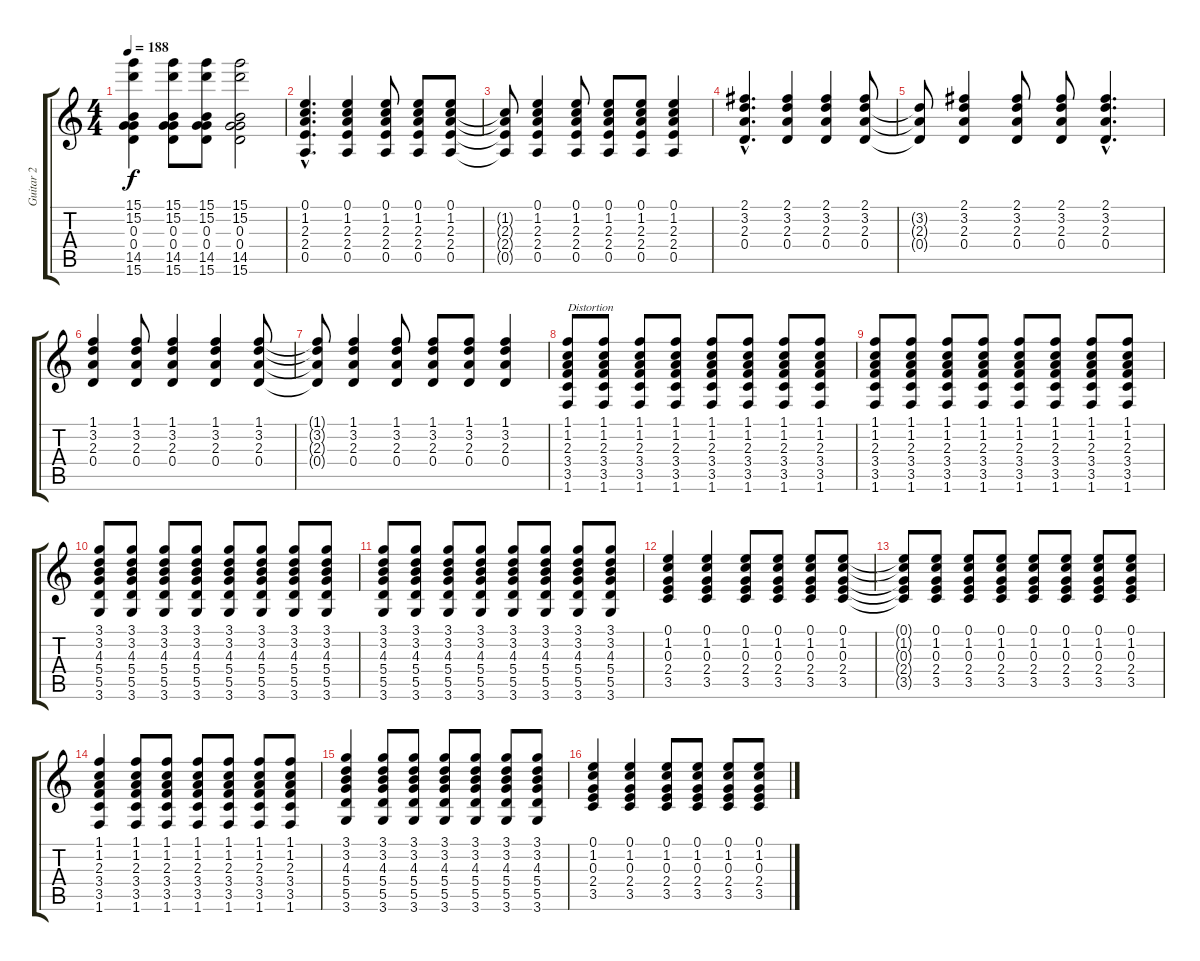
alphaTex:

\track ("Guitar 2" "Guitar 2") {instrument acousticguitarnylon}
\staff {score tabs}
\tuning (E4 B3 G3 D3 A2 E2) {hide}
\ts (4 4)
\tempo 188
\clef g2
\ks c
(15.1 15.2 0.3 0.4 14.5 15.6).4{dy f} (15.1 15.2 0.3 0.4 14.5 15.6).8 (15.1 15.2 0.3 0.4 14.5 15.6).8 (15.1 15.2 0.3 0.4 14.5 15.6).2 |
(0.1{hac} 1.2{hac} 2.3{hac} 2.4{hac} 0.5{hac}).4{d} (0.1 1.2 2.3 2.4 0.5).4 (0.1 1.2 2.3 2.4 0.5).8 (0.1 1.2 2.3 2.4 0.5).8 (0.1 1.2 2.3 2.4 0.5).8 |
(1.2{t} 2.3{t} 2.4{t} 0.5{t}).8 (0.1 1.2 2.3 2.4 0.5).4 (0.1 1.2 2.3 2.4 0.5).8 (0.1 1.2 2.3 2.4 0.5).8 (0.1 1.2 2.3 2.4 0.5).8 (0.1 1.2 2.3 2.4 0.5).4 |
(2.1{hac} 3.2{hac} 2.3{hac} 0.4{hac}).4{d} (2.1 3.2 2.3 0.4).4 (2.1 3.2 2.3 0.4).4 (2.1 3.2 2.3 0.4).8 |
(3.2{t} 2.3{t} 0.4{t}).8 (2.1 3.2 2.3 0.4).4 (2.1 3.2 2.3 0.4).8 (2.1 3.2 2.3 0.4).8 (2.1{hac} 3.2{hac} 2.3{hac} 0.4{hac}).4{d} |
(1.1 3.2 2.3 0.4).4 (1.1 3.2 2.3 0.4).8 (1.1 3.2 2.3 0.4).4 (1.1 3.2 2.3 0.4).4 (1.1 3.2 2.3 0.4).8 |
(1.1{t} 3.2{t} 2.3{t} 0.4{t}).8 (1.1 3.2 2.3 0.4).4 (1.1 3.2 2.3 0.4).8 (1.1 3.2 2.3 0.4).8 (1.1 3.2 2.3 0.4).8 (1.1 3.2 2.3 0.4).4 |
(1.1 1.2 2.3 3.4 3.5 1.6).8{txt "Distortion" instrument overdrivenguitar} (1.1 1.2 2.3 3.4 3.5 1.6).8 (1.1 1.2 2.3 3.4 3.5 1.6).8 (1.1 1.2 2.3 3.4 3.5 1.6).8 (1.1 1.2 2.3 3.4 3.5 1.6).8 (1.1 1.2 2.3 3.4 3.5 1.6).8 (1.1 1.2 2.3 3.4 3.5 1.6).8 (1.1 1.2 2.3 3.4 3.5 1.6).8 |
(1.1 1.2 2.3 3.4 3.5 1.6).8 (1.1 1.2 2.3 3.4 3.5 1.6).8 (1.1 1.2 2.3 3.4 3.5 1.6).8 (1.1 1.2 2.3 3.4 3.5 1.6).8 (1.1 1.2 2.3 3.4 3.5 1.6).8 (1.1 1.2 2.3 3.4 3.5 1.6).8 (1.1 1.2 2.3 3.4 3.5 1.6).8 (1.1 1.2 2.3 3.4 3.5 1.6).8 |
(3.1 3.2 4.3 5.4 5.5 3.6).8 (3.1 3.2 4.3 5.4 5.5 3.6).8 (3.1 3.2 4.3 5.4 5.5 3.6).8 (3.1 3.2 4.3 5.4 5.5 3.6).8 (3.1 3.2 4.3 5.4 5.5 3.6).8 (3.1 3.2 4.3 5.4 5.5 3.6).8 (3.1 3.2 4.3 5.4 5.5 3.6).8 (3.1 3.2 4.3 5.4 5.5 3.6).8 |
(3.1 3.2 4.3 5.4 5.5 3.6).8 (3.1 3.2 4.3 5.4 5.5 3.6).8 (3.1 3.2 4.3 5.4 5.5 3.6).8 (3.1 3.2 4.3 5.4 5.5 3.6).8 (3.1 3.2 4.3 5.4 5.5 3.6).8 (3.1 3.2 4.3 5.4 5.5 3.6).8 (3.1 3.2 4.3 5.4 5.5 3.6).8 (3.1 3.2 4.3 5.4 5.5 3.6).8 |
(0.1 1.2 0.3 2.4 3.5).4 (0.1 1.2 0.3 2.4 3.5).4 (0.1 1.2 0.3 2.4 3.5).8 (0.1 1.2 0.3 2.4 3.5).8 (0.1 1.2 0.3 2.4 3.5).8 (0.1 1.2 0.3 2.4 3.5).8 |
(0.1{t} 1.2{t} 0.3{t} 2.4{t} 3.5{t}).8 (0.1 1.2 0.3 2.4 3.5).8 (0.1 1.2 0.3 2.4 3.5).8 (0.1 1.2 0.3 2.4 3.5).8 (0.1 1.2 0.3 2.4 3.5).8 (0.1 1.2 0.3 2.4 3.5).8 (0.1 1.2 0.3 2.4 3.5).8 (0.1 1.2 0.3 2.4 3.5).8 |
(1.1 1.2 2.3 3.4 3.5 1.6).4 (1.1 1.2 2.3 3.4 3.5 1.6).8 (1.1 1.2 2.3 3.4 3.5 1.6).8 (1.1 1.2 2.3 3.4 3.5 1.6).8 (1.1 1.2 2.3 3.4 3.5 1.6).8 (1.1 1.2 2.3 3.4 3.5 1.6).8 (1.1 1.2 2.3 3.4 3.5 1.6).8 |
(3.1 3.2 4.3 5.4 5.5 3.6).4 (3.1 3.2 4.3 5.4 5.5 3.6).8 (3.1 3.2 4.3 5.4 5.5 3.6).8 (3.1 3.2 4.3 5.4 5.5 3.6).8 (3.1 3.2 4.3 5.4 5.5 3.6).8 (3.1 3.2 4.3 5.4 5.5 3.6).8 (3.1 3.2 4.3 5.4 5.5 3.6).8 |
(0.1 1.2 0.3 2.4 3.5).4 (0.1 1.2 0.3 2.4 3.5).4 (0.1 1.2 0.3 2.4 3.5).8 (0.1 1.2 0.3 2.4 3.5).8 (0.1 1.2 0.3 2.4 3.5).8 (0.1 1.2 0.3 2.4 3.5).8
